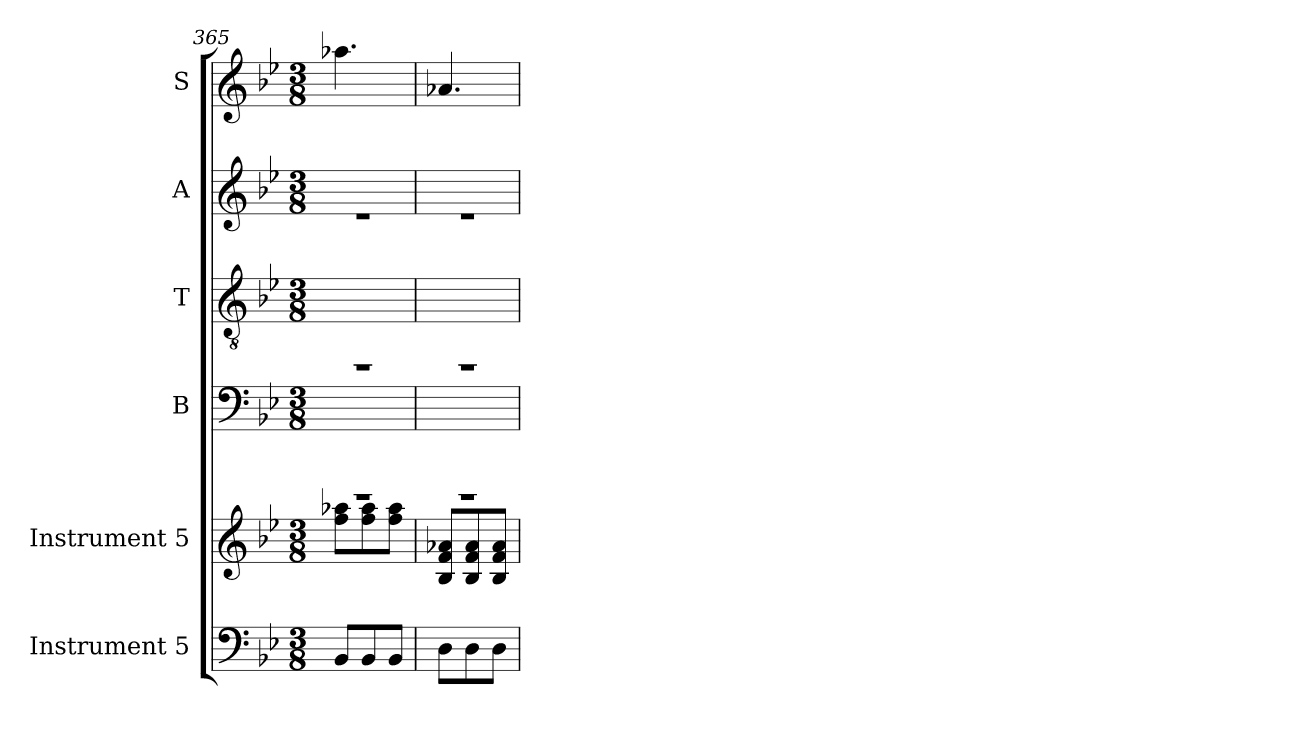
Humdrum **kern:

**kern	**kern	**kern	**kern	**kern	**kern	**text
*part6	*part5	*part4	*part3	*part2	*part1	*part1
*staff6	*staff5	*staff4	*staff3	*staff2	*staff1	*staff1
*I"Instrument 5	*I"Instrument 5	*I"B	*I"T	*I"A	*I"S	*
*	*	*I'B	*I'T	*I'A	*I'S	*
!!LO:PB:g=z
*clefF4	*clefG2	*clefF4	*clefGv2	*clefG2	*clefG2	*
*k[b-e-]	*k[b-e-]	*k[b-e-]	*k[b-e-]	*k[b-e-]	*k[b-e-]	*
*B-:	*B-:	*B-:	*B-:	*B-:	*B-:	*
*M3/8	*M3/8	*M3/8	*M3/8	*M3/8	*M3/8	*
=365	=365	=365	=365	=365	=365	=365
!	!	!	!	!	!	!LO:LY:b:cj
8BB-/L	8ff\ 8aa-X\L	4.rBBBB	4.rEE	4.re	4.aa-X\	.
8BB-/	8ff\ 8aa-\	.	.	.	.	.
8BB-/J	8aa-\ 8ff\J	.	.	.	.	.
=366	=366	=366	=366	=366	=366	=366
!	!	!	!	!	!	!LO:LY:b:cj
8D\L	8f/ 8B-/ 8a-X/L	4.rBBBB	4.rEE	4.re	4.a-X/	.
8D\	8f/ 8B-/ 8a-/	.	.	.	.	.
8D\J	8a-/ 8B-/ 8f/J	.	.	.	.	.
=	=	=	=	=	=	=
*-	*-	*-	*-	*-	*-	*-
